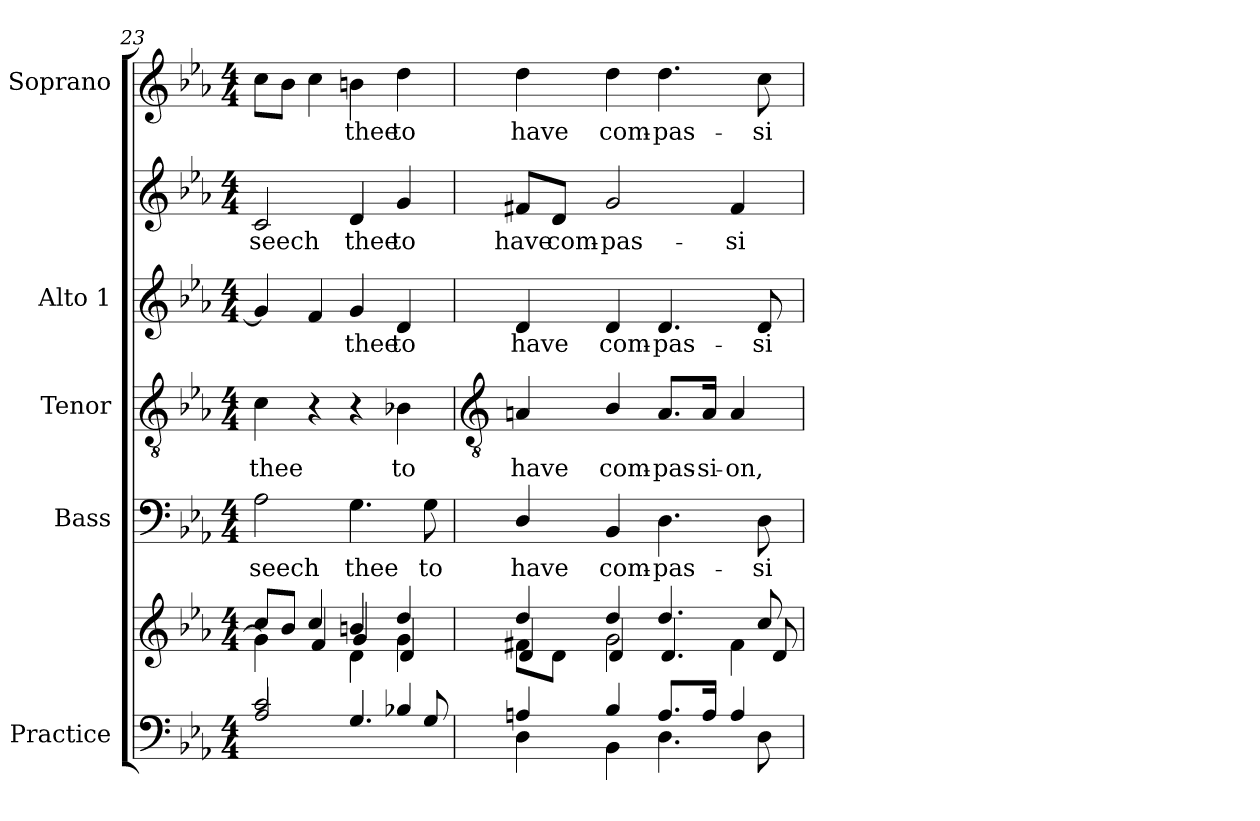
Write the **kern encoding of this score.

**kern	**kern	**kern	**text	**kern	**text	**kern	**text	**kern	**text	**kern	**text
*part5	*part5	*part4	*part4	*part3	*part3	*part2	*part2	*part2	*part2	*part1	*part1
*staff7	*staff6	*staff5	*staff5	*staff4	*staff4	*staff3	*staff3	*staff2	*staff2	*staff1	*staff1
*I"Practice	*	*I"Bass	*	*I"Tenor	*	*I"Alto 1	*	*	*	*I"Soprano	*
*	*	*I'B	*	*I'T	*	*I'A	*	*	*	*I'S	*
*clefF4	*clefG2	*clefF4	*	*clefGv2	*	*clefG2	*	*clefG2	*	*clefG2	*
*k[b-e-a-]	*k[b-e-a-]	*k[b-e-a-]	*	*k[b-e-a-]	*	*k[b-e-a-]	*	*k[b-e-a-]	*	*k[b-e-a-]	*
*E-:	*E-:	*E-:	*	*E-:	*	*E-:	*	*E-:	*	*E-:	*
*M4/4	*M4/4	*M4/4	*	*M4/4	*	*M4/4	*	*M4/4	*	*M4/4	*
=23	=23	=23	=23	=23	=23	=23	=23	=23	=23	=23	=23
*^	*^	*	*	*	*	*	*	*	*	*	*
*	*^	*	*^	*	*	*	*	*	*	*	*	*	*
!	!	!	!	!	!	!	!LO:LY:b	!	!LO:LY:b	!	!	!	!LO:LY:b	!	!
2c	4c/yy	2A-	8cc/L	2ryy	4g\]	2A-	-seech	4c	thee	4g]	.	2c	seech	8ccL	.
.	.	.	8b-/J	.	.	.	.	.	.	.	.	.	.	8b-J	.
.	4ryy	.	4cc/	.	4f	.	.	4r	.	4f	.	.	.	4cc	.
!	!	!	!	!	!	!	!LO:LY:b	!	!	!	!LO:LY:b	!	!LO:LY:b	!	!LO:LY:b
2ryy	4ryy	4.G	4bn/	4d	4g	4.G	thee	4r	.	4g	thee	4d	thee	4bn	thee
!	!	!	!	!	!	!	!	!	!LO:LY:b	!	!LO:LY:b	!	!LO:LY:b	!	!LO:LY:b
.	4B-X/	.	4dd/	4g	4d	.	.	4B-X	to	4d	to	4g	to	4dd	to
!	!	!	!	!	!	!	!LO:LY:b	!	!	!	!	!	!	!	!
.	.	8G	.	.	.	8G	to	.	.	.	.	.	.	.	.
*v	*v	*v	*	*	*	*	*	*	*	*	*	*	*	*	*
!!LO:LB:g=z
=24	=24	=24	=24	=24	=24	=24	=24	=24	=24	=24	=24	=24	=24
*	*	*	*	*	*	*clefGv2	*	*	*	*	*	*	*
*^	*	*	*	*	*	*	*	*	*	*	*	*	*
*	*^	*	*	*	*	*	*	*	*	*	*	*	*	*
!	!	!	!	!	!	!	!LO:LY:b	!	!LO:LY:b	!	!LO:LY:b	!	!LO:LY:b	!	!LO:LY:b
*	*v	*v	*	*	*	*	*	*	*	*	*	*	*	*	*
4An	4D\	4dd/	8f#X\L	4d	4D/	have	4An	have	4d	-have	8f#X/L	have	4dd	have
!	!	!	!	!	!	!	!	!	!	!	!	!LO:LY:b	!	!
.	.	.	8d\J	.	.	.	.	.	.	.	8d/J	com-	.	.
!	!	!	!	!	!	!LO:LY:b	!	!LO:LY:b	!	!LO:LY:b	!	!LO:LY:b	!	!LO:LY:b
4B-/	4BB-\	4dd/	2g\	4d	4BB-	com-	4B-/	com-	4d	com-	2g	-pas-	4dd	com-
!	!	!	!	!	!	!LO:LY:b	!	!LO:LY:b	!	!LO:LY:b	!	!	!	!LO:LY:b
8.A/L	4.D	4.dd/	.	4.d	4.D	-pas-	8.A/L	-pas-	4.d	-pas-	.	.	4.dd	-pas-
!	!	!	!	!	!	!	!	!LO:LY:b	!	!	!	!	!	!
16A/J	.	.	.	.	.	.	16A/Jk	-si-	.	.	.	.	.	.
!	!	!	!	!	!	!	!	!LO:LY:b	!	!	!	!LO:LY:b	!	!
4A/	.	.	4f#\	.	.	.	4A	-on,	.	.	4f#	-si-	.	.
!	!	!	!	!	!	!LO:LY:b	!	!	!	!LO:LY:b	!	!	!	!LO:LY:b
.	8D	8cc/	.	8d	8D	-si-	.	.	8d	-si-	.	.	8cc	-si-
*v	*v	*	*	*	*	*	*	*	*	*	*	*	*	*
*	*v	*v	*v	*	*	*	*	*	*	*	*	*	*
=	=	=	=	=	=	=	=	=	=	=	=
*-	*-	*-	*-	*-	*-	*-	*-	*-	*-	*-	*-
